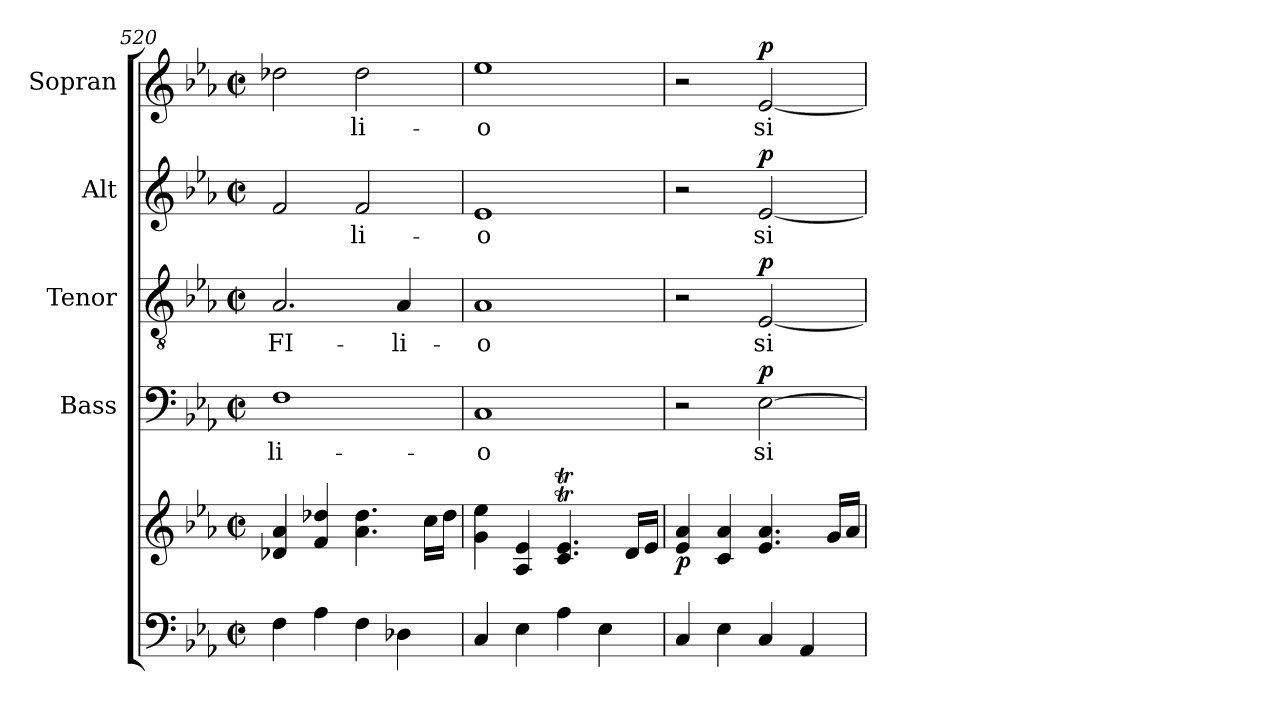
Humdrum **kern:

**kern	**kern	**dynam	**kern	**text	**dynam	**kern	**text	**dynam	**kern	**text	**dynam	**kern	**text	**dynam
*part5	*part5	*part5	*part4	*part4	*part4	*part3	*part3	*part3	*part2	*part2	*part2	*part1	*part1	*part1
*staff6	*staff5	*staff5/6	*staff4	*staff4	*staff4	*staff3	*staff3	*staff3	*staff2	*staff2	*staff2	*staff1	*staff1	*staff1
*	*	*	*I"Bass	*	*	*I"Tenor	*	*	*I"Alt	*	*	*I"Sopran	*	*
*	*	*	*I'B.	*	*	*I'T.	*	*	*I'A.	*	*	*I'S.	*	*
*clefF4	*clefG2	*	*clefF4	*	*	*clefGv2	*	*	*clefG2	*	*	*clefG2	*	*
*k[b-e-a-]	*k[b-e-a-]	*	*k[b-e-a-]	*	*	*k[b-e-a-]	*	*	*k[b-e-a-]	*	*	*k[b-e-a-]	*	*
*E-:	*E-:	*	*E-:	*	*	*E-:	*	*	*E-:	*	*	*E-:	*	*
*M2/2	*M2/2	*	*M2/2	*	*	*M2/2	*	*	*M2/2	*	*	*M2/2	*	*
*met(c|)	*met(c|)	*	*met(c|)	*	*	*met(c|)	*	*	*met(c|)	*	*	*met(c|)	*	*
=520	=520	=520	=520	=520	=520	=520	=520	=520	=520	=520	=520	=520	=520	=520
!	!	!	!	!LO:LY:b	!	!	!LO:LY:b	!	!	!	!	!	!	!
4F\	4d-X/ 4a-/	.	1F	-li-	.	2.A-/	FI-	.	2f/	.	.	2dd-X\	.	.
4A-\	4f/ 4dd-X/	.	.	.	.	.	.	.	.	.	.	.	.	.
!	!	!	!	!	!	!	!	!	!	!LO:LY:b	!	!	!LO:LY:b	!
4F\	4.a-\ 4.dd-\	.	.	.	.	.	.	.	2f/	-li-	.	2dd-\	-li-	.
!	!	!	!	!	!	!	!LO:LY:b	!	!	!	!	!	!	!
4D-X\	.	.	.	.	.	4A-/	-li-	.	.	.	.	.	.	.
.	16cc\LL	.	.	.	.	.	.	.	.	.	.	.	.	.
.	16dd-\JJ	.	.	.	.	.	.	.	.	.	.	.	.	.
!!LO:LB:g=z
=521	=521	=521	=521	=521	=521	=521	=521	=521	=521	=521	=521	=521	=521	=521
!	!	!	!	!LO:LY:b	!	!	!LO:LY:b	!	!	!LO:LY:b	!	!	!LO:LY:b	!
4C/	4g\ 4ee-\	.	1C	-o	.	1A-	-o	.	1e-	-o	.	1ee-	-o	.
4E-\	4A-/ 4e-/	.	.	.	.	.	.	.	.	.	.	.	.	.
4A-\	4.c/T 4.e-/T	.	.	.	.	.	.	.	.	.	.	.	.	.
4E-\	.	.	.	.	.	.	.	.	.	.	.	.	.	.
.	16d/LL	.	.	.	.	.	.	.	.	.	.	.	.	.
.	16e-/JJ	.	.	.	.	.	.	.	.	.	.	.	.	.
=522	=522	=522	=522	=522	=522	=522	=522	=522	=522	=522	=522	=522	=522	=522
!	!	!LO:DY:b	!	!	!	!	!	!	!	!	!	!	!	!
4C/	4e-/ 4a-/	p	2r	.	.	2r	.	.	2r	.	.	2r	.	.
4E-\	4c/ 4a-/	.	.	.	.	.	.	.	.	.	.	.	.	.
!	!	!	!	!LO:LY:b	!LO:DY:a	!	!LO:LY:b	!LO:DY:a	!	!LO:LY:b	!LO:DY:a	!	!LO:LY:b	!LO:DY:a
4C/	4.e-/ 4.a-/	.	[2E-\	si-	p	[2E-/	si-	p	[2e-/	si-	p	[2e-/	si-	p
4AA-/	.	.	.	.	.	.	.	.	.	.	.	.	.	.
.	16g/LL	.	.	.	.	.	.	.	.	.	.	.	.	.
.	16a-/JJ	.	.	.	.	.	.	.	.	.	.	.	.	.
=	=	=	=	=	=	=	=	=	=	=	=	=	=	=
*-	*-	*-	*-	*-	*-	*-	*-	*-	*-	*-	*-	*-	*-	*-
